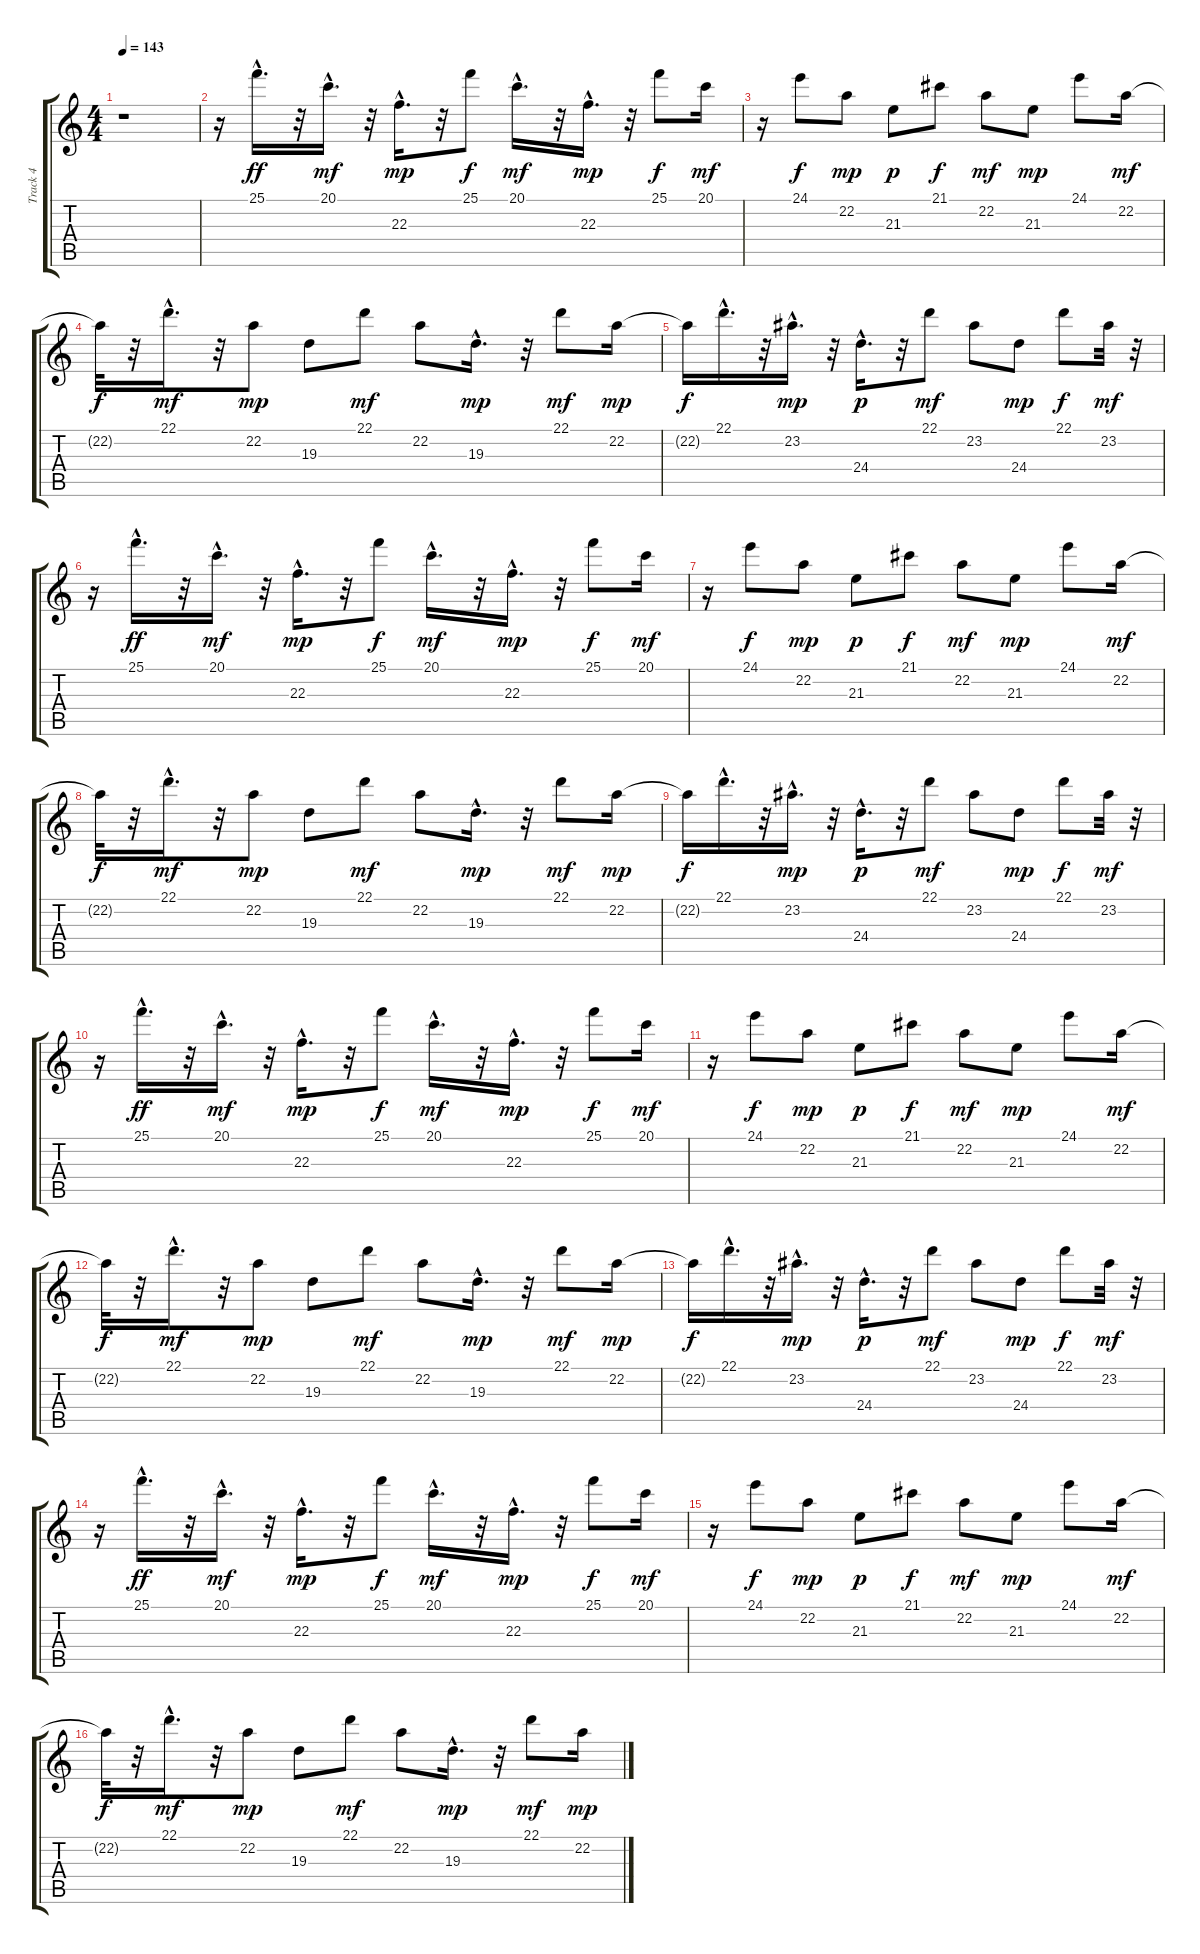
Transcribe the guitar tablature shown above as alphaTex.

\track ("Track 4" "Track 4") {instrument pad1newage}
\staff {score tabs}
\tuning (E4 B3 G3 D3 A2 E2) {hide}
\ts (4 4)
\tempo 143
\clef g2
\ks c
r.1{dy ff instrument pad1newage} |
r.16 25.1{hac}.16{d} r.32 20.1{hac}.16{d dy mf} r.32 22.3{hac}.16{d dy mp} r.32 25.1.8{dy f} 20.1{hac}.16{d dy mf} r.32 22.3{hac}.16{d dy mp} r.32 25.1.8{dy f} 20.1.16{dy mf} |
r.16 24.1.8{dy f} 22.2.8{dy mp} 21.3.8{dy p} 21.1.8{dy f} 22.2.8{dy mf} 21.3.8{dy mp} 24.1.8 22.2.16{dy mf} |
22.2{t}.32{dy f} r.32 22.1{hac}.16{d dy mf} r.32 22.2.8{dy mp} 19.3.8 22.1.8{dy mf} 22.2.8 19.3{hac}.16{d dy mp} r.32 22.1.8{dy mf} 22.2.16{dy mp} |
22.2{t}.16{dy f} 22.1{hac}.16{d} r.32 23.2{hac}.16{d dy mp} r.32 24.4{hac}.16{d dy p} r.32 22.1.8{dy mf} 23.2.8 24.4.8{dy mp} 22.1.8{dy f} 23.2.32{dy mf} r.32 |
r.16 25.1{hac}.16{d dy ff} r.32 20.1{hac}.16{d dy mf} r.32 22.3{hac}.16{d dy mp} r.32 25.1.8{dy f} 20.1{hac}.16{d dy mf} r.32 22.3{hac}.16{d dy mp} r.32 25.1.8{dy f} 20.1.16{dy mf} |
r.16 24.1.8{dy f} 22.2.8{dy mp} 21.3.8{dy p} 21.1.8{dy f} 22.2.8{dy mf} 21.3.8{dy mp} 24.1.8 22.2.16{dy mf} |
22.2{t}.32{dy f} r.32 22.1{hac}.16{d dy mf} r.32 22.2.8{dy mp} 19.3.8 22.1.8{dy mf} 22.2.8 19.3{hac}.16{d dy mp} r.32 22.1.8{dy mf} 22.2.16{dy mp} |
22.2{t}.16{dy f} 22.1{hac}.16{d} r.32 23.2{hac}.16{d dy mp} r.32 24.4{hac}.16{d dy p} r.32 22.1.8{dy mf} 23.2.8 24.4.8{dy mp} 22.1.8{dy f} 23.2.32{dy mf} r.32 |
r.16 25.1{hac}.16{d dy ff} r.32 20.1{hac}.16{d dy mf} r.32 22.3{hac}.16{d dy mp} r.32 25.1.8{dy f} 20.1{hac}.16{d dy mf} r.32 22.3{hac}.16{d dy mp} r.32 25.1.8{dy f} 20.1.16{dy mf} |
r.16 24.1.8{dy f} 22.2.8{dy mp} 21.3.8{dy p} 21.1.8{dy f} 22.2.8{dy mf} 21.3.8{dy mp} 24.1.8 22.2.16{dy mf} |
22.2{t}.32{dy f} r.32 22.1{hac}.16{d dy mf} r.32 22.2.8{dy mp} 19.3.8 22.1.8{dy mf} 22.2.8 19.3{hac}.16{d dy mp} r.32 22.1.8{dy mf} 22.2.16{dy mp} |
22.2{t}.16{dy f} 22.1{hac}.16{d} r.32 23.2{hac}.16{d dy mp} r.32 24.4{hac}.16{d dy p} r.32 22.1.8{dy mf} 23.2.8 24.4.8{dy mp} 22.1.8{dy f} 23.2.32{dy mf} r.32 |
r.16 25.1{hac}.16{d dy ff} r.32 20.1{hac}.16{d dy mf} r.32 22.3{hac}.16{d dy mp} r.32 25.1.8{dy f} 20.1{hac}.16{d dy mf} r.32 22.3{hac}.16{d dy mp} r.32 25.1.8{dy f} 20.1.16{dy mf} |
r.16 24.1.8{dy f} 22.2.8{dy mp} 21.3.8{dy p} 21.1.8{dy f} 22.2.8{dy mf} 21.3.8{dy mp} 24.1.8 22.2.16{dy mf} |
22.2{t}.32{dy f} r.32 22.1{hac}.16{d dy mf} r.32 22.2.8{dy mp} 19.3.8 22.1.8{dy mf} 22.2.8 19.3{hac}.16{d dy mp} r.32 22.1.8{dy mf} 22.2.16{dy mp}
